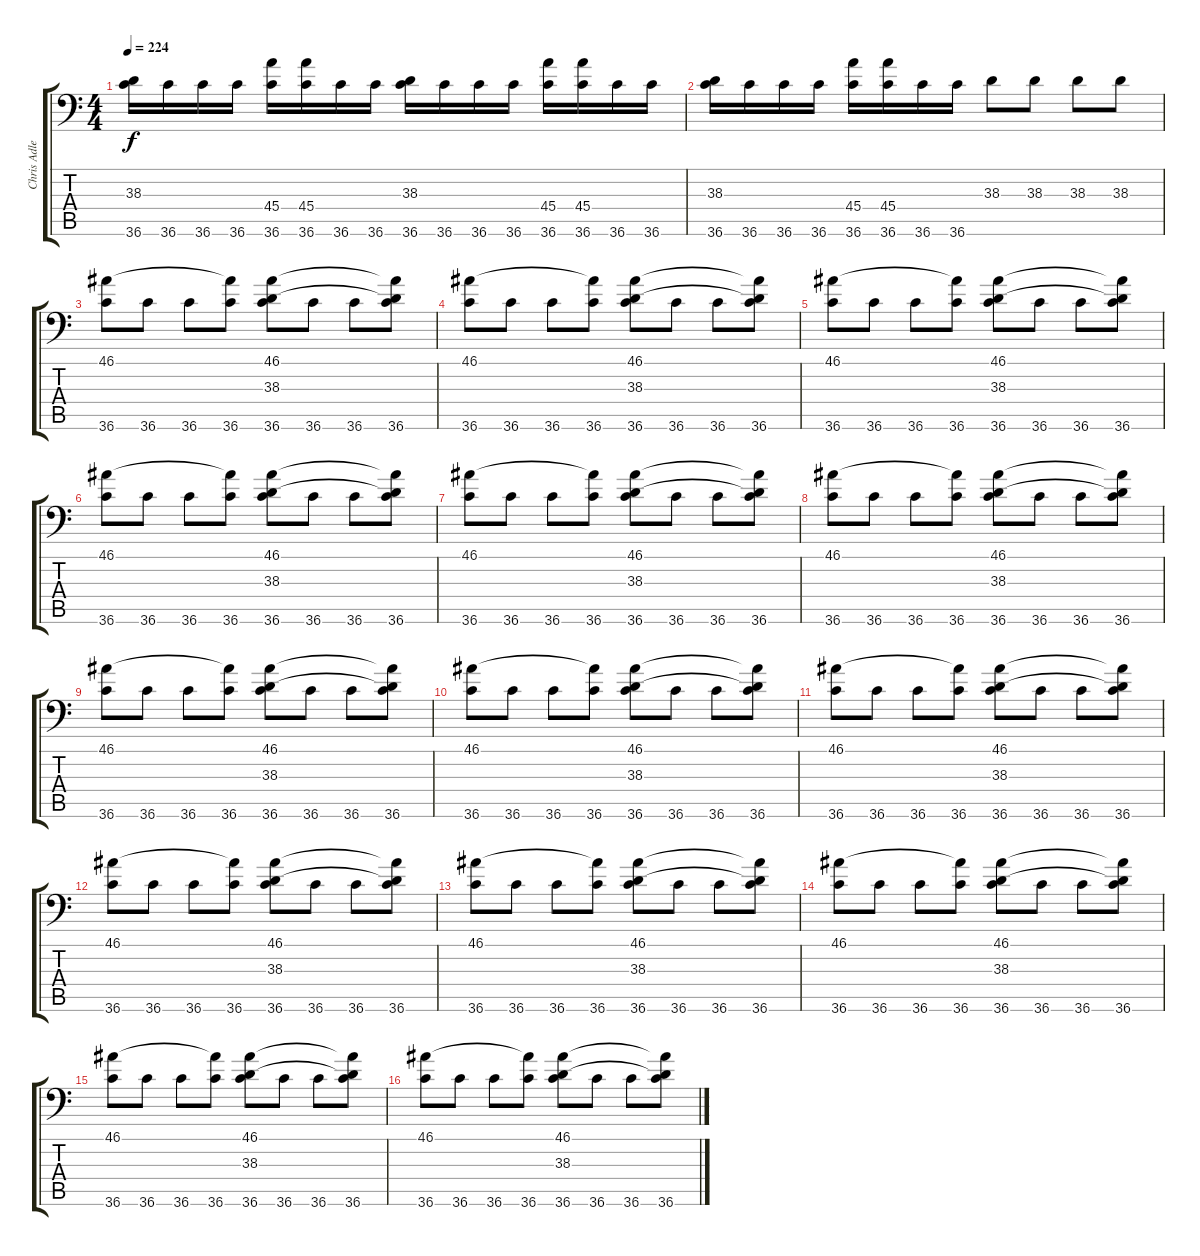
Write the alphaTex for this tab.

\track ("Chris Adler - Drums" "Chris Adle") {instrument acousticgrandpiano}
\staff {score tabs}
\tuning (C-1 C-1 C-1 C-1 C-1 C-1) {hide}
\ts (4 4)
\tempo 224
\clef f4
\ks c
(38.3 36.6).16{dy f} 36.6.16 36.6.16 36.6.16 (45.4 36.6).16 (45.4 36.6).16 36.6.16 36.6.16 (38.3 36.6).16 36.6.16 36.6.16 36.6.16 (45.4 36.6).16 (45.4 36.6).16 36.6.16 36.6.16 |
(38.3 36.6).16 36.6.16 36.6.16 36.6.16 (45.4 36.6).16 (45.4 36.6).16 36.6.16 36.6.16 38.3.8 38.3.8 38.3.8 38.3.8 |
(46.1 36.6).8 36.6.8 36.6.8 (46.1{t} 36.6).8 (46.1 38.3 36.6).8 36.6.8 36.6.8 (46.1{t} 38.3{t} 36.6).8 |
(46.1 36.6).8 36.6.8 36.6.8 (46.1{t} 36.6).8 (46.1 38.3 36.6).8 36.6.8 36.6.8 (46.1{t} 38.3{t} 36.6).8 |
(46.1 36.6).8 36.6.8 36.6.8 (46.1{t} 36.6).8 (46.1 38.3 36.6).8 36.6.8 36.6.8 (46.1{t} 38.3{t} 36.6).8 |
(46.1 36.6).8 36.6.8 36.6.8 (46.1{t} 36.6).8 (46.1 38.3 36.6).8 36.6.8 36.6.8 (46.1{t} 38.3{t} 36.6).8 |
(46.1 36.6).8 36.6.8 36.6.8 (46.1{t} 36.6).8 (46.1 38.3 36.6).8 36.6.8 36.6.8 (46.1{t} 38.3{t} 36.6).8 |
(46.1 36.6).8 36.6.8 36.6.8 (46.1{t} 36.6).8 (46.1 38.3 36.6).8 36.6.8 36.6.8 (46.1{t} 38.3{t} 36.6).8 |
(46.1 36.6).8 36.6.8 36.6.8 (46.1{t} 36.6).8 (46.1 38.3 36.6).8 36.6.8 36.6.8 (46.1{t} 38.3{t} 36.6).8 |
(46.1 36.6).8 36.6.8 36.6.8 (46.1{t} 36.6).8 (46.1 38.3 36.6).8 36.6.8 36.6.8 (46.1{t} 38.3{t} 36.6).8 |
(46.1 36.6).8 36.6.8 36.6.8 (46.1{t} 36.6).8 (46.1 38.3 36.6).8 36.6.8 36.6.8 (46.1{t} 38.3{t} 36.6).8 |
(46.1 36.6).8 36.6.8 36.6.8 (46.1{t} 36.6).8 (46.1 38.3 36.6).8 36.6.8 36.6.8 (46.1{t} 38.3{t} 36.6).8 |
(46.1 36.6).8 36.6.8 36.6.8 (46.1{t} 36.6).8 (46.1 38.3 36.6).8 36.6.8 36.6.8 (46.1{t} 38.3{t} 36.6).8 |
(46.1 36.6).8 36.6.8 36.6.8 (46.1{t} 36.6).8 (46.1 38.3 36.6).8 36.6.8 36.6.8 (46.1{t} 38.3{t} 36.6).8 |
(46.1 36.6).8 36.6.8 36.6.8 (46.1{t} 36.6).8 (46.1 38.3 36.6).8 36.6.8 36.6.8 (46.1{t} 38.3{t} 36.6).8 |
(46.1 36.6).8 36.6.8 36.6.8 (46.1{t} 36.6).8 (46.1 38.3 36.6).8 36.6.8 36.6.8 (46.1{t} 38.3{t} 36.6).8
